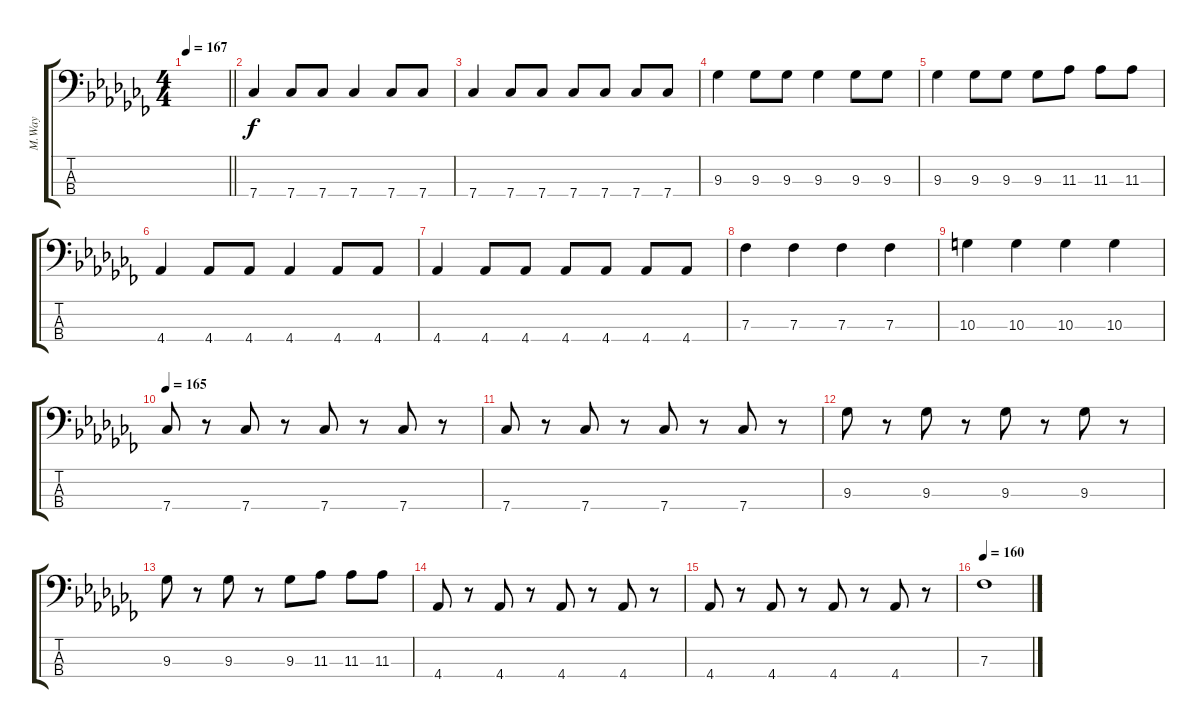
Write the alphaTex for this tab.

\track ("M.Way" "M.Way") {instrument electricbassfinger}
\staff {score tabs}
\tuning (G2 D2 A1 E1) {hide}
\ts (4 4)
\tempo 167
\clef f4
\barLineRight lightlight
\ks abminor
|
7.4.4 7.4.8 7.4.8 7.4.4 7.4.8 7.4.8 |
7.4.4 7.4.8 7.4.8 7.4.8 7.4.8 7.4.8 7.4.8 |
9.3.4 9.3.8 9.3.8 9.3.4 9.3.8 9.3.8 |
9.3.4 9.3.8 9.3.8 9.3.8 11.3.8 11.3.8 11.3.8 |
4.4.4 4.4.8 4.4.8 4.4.4 4.4.8 4.4.8 |
4.4.4 4.4.8 4.4.8 4.4.8 4.4.8 4.4.8 4.4.8 |
7.3.4 7.3.4 7.3.4 7.3.4 |
10.3.4 10.3.4 10.3.4 10.3.4 |
\tempo 165
7.4.8 r.8 7.4.8 r.8 7.4.8 r.8 7.4.8 r.8 |
7.4.8 r.8 7.4.8 r.8 7.4.8 r.8 7.4.8 r.8 |
9.3.8 r.8 9.3.8 r.8 9.3.8 r.8 9.3.8 r.8 |
9.3.8 r.8 9.3.8 r.8 9.3.8 11.3.8 11.3.8 11.3.8 |
4.4.8 r.8 4.4.8 r.8 4.4.8 r.8 4.4.8 r.8 |
4.4.8 r.8 4.4.8 r.8 4.4.8 r.8 4.4.8 r.8 |
\tempo 160
7.3.1
